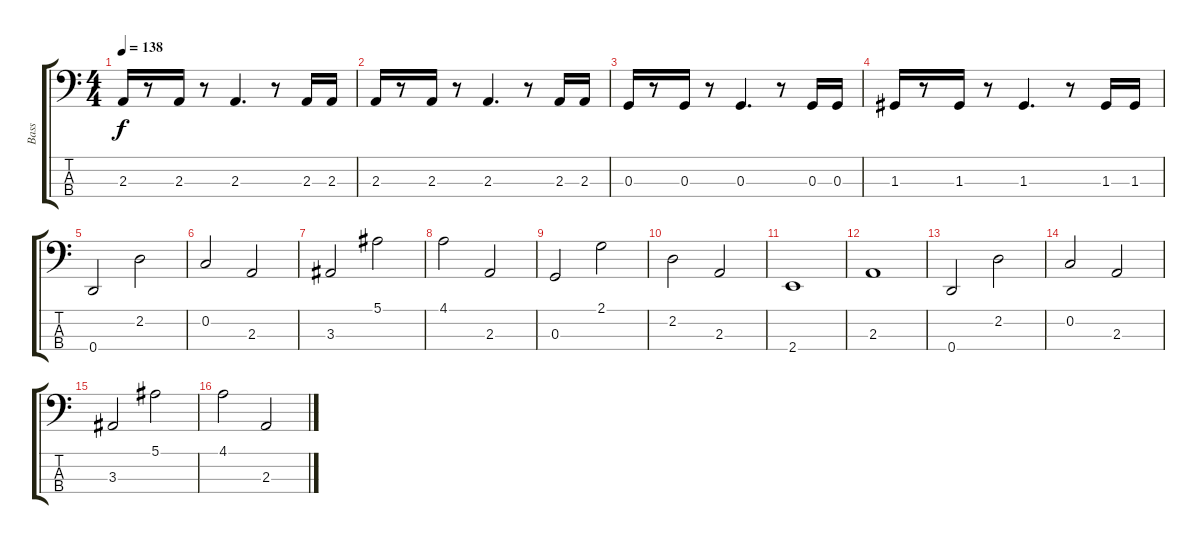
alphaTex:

\track ("Bass" "Bass") {instrument electricbassfinger}
\staff {score tabs}
\tuning (F2 C2 G1 D1) {hide}
\ts (4 4)
\tempo 138
\clef f4
\ks c
2.3.16{dy f} r.8 2.3.16 r.8 2.3.4{d} r.8 2.3.16 2.3.16 |
2.3.16 r.8 2.3.16 r.8 2.3.4{d} r.8 2.3.16 2.3.16 |
0.3.16 r.8 0.3.16 r.8 0.3.4{d} r.8 0.3.16 0.3.16 |
1.3.16 r.8 1.3.16 r.8 1.3.4{d} r.8 1.3.16 1.3.16 |
0.4.2 2.2.2 |
0.2.2 2.3.2 |
3.3.2 5.1.2 |
4.1.2 2.3.2 |
0.3.2 2.1.2 |
2.2.2 2.3.2 |
2.4.1 |
2.3.1 |
0.4.2 2.2.2 |
0.2.2 2.3.2 |
3.3.2 5.1.2 |
4.1.2 2.3.2
